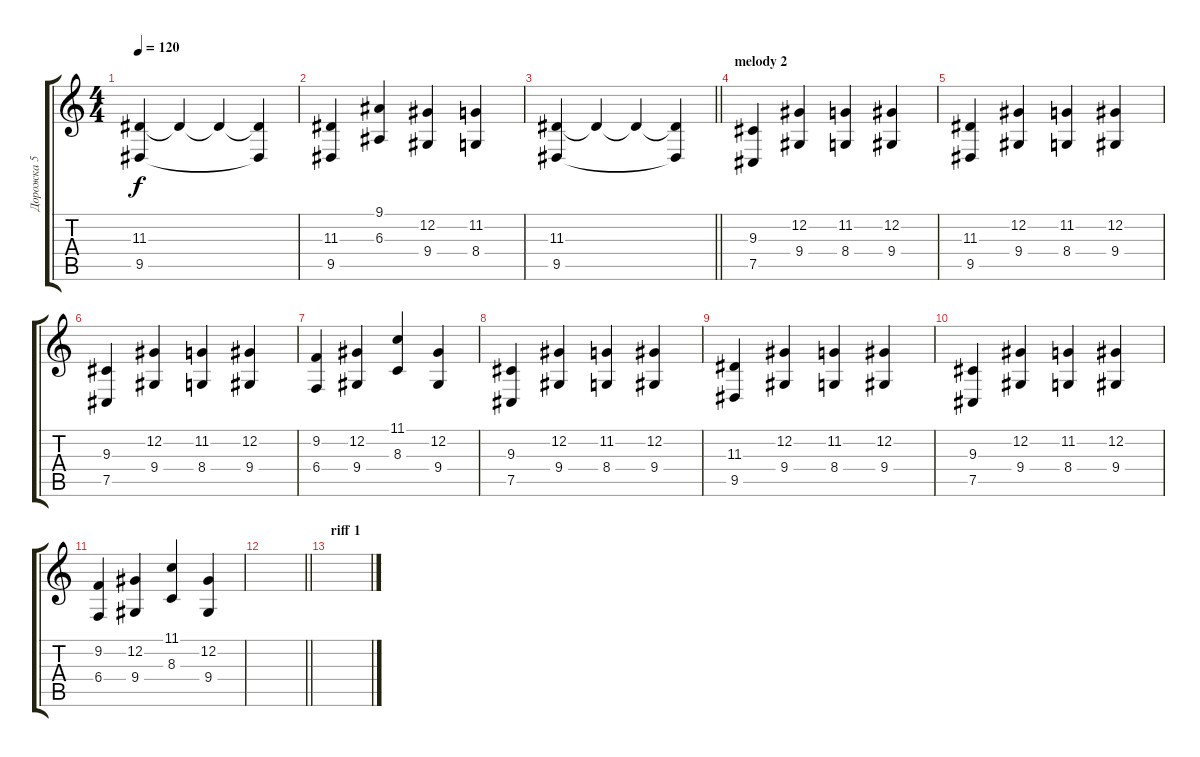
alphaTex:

\track ("Дорожка 5" "Дорожка 5") {instrument stringensemble1}
\staff {score tabs}
\tuning (Db4 Ab3 E3 B2 Gb2 B1) {hide}
\ts (4 4)
\tempo 120
\clef g2
\ks c
(11.3 9.5).4{dy f} 11.3{t}.4 11.3{t}.4 (11.3{t} 9.5{t}).4 |
(11.3 9.5).4 (9.1 6.3).4 (12.2 9.4).4 (11.2 8.4).4 |
\barLineRight lightlight
(11.3 9.5).4 11.3{t}.4 11.3{t}.4 (11.3{t} 9.5{t}).4 |
\section ("" "melody 2")
(9.3 7.5).4 (12.2 9.4).4 (11.2 8.4).4 (12.2 9.4).4 |
(11.3 9.5).4 (12.2 9.4).4 (11.2 8.4).4 (12.2 9.4).4 |
(9.3 7.5).4 (12.2 9.4).4 (11.2 8.4).4 (12.2 9.4).4 |
(9.2 6.4).4 (12.2 9.4).4 (11.1 8.3).4 (12.2 9.4).4 |
(9.3 7.5).4 (12.2 9.4).4 (11.2 8.4).4 (12.2 9.4).4 |
(11.3 9.5).4 (12.2 9.4).4 (11.2 8.4).4 (12.2 9.4).4 |
(9.3 7.5).4 (12.2 9.4).4 (11.2 8.4).4 (12.2 9.4).4 |
(9.2 6.4).4 (12.2 9.4).4 (11.1 8.3).4 (12.2 9.4).4 |
\barLineRight lightlight
|
\section ("" "riff 1")
